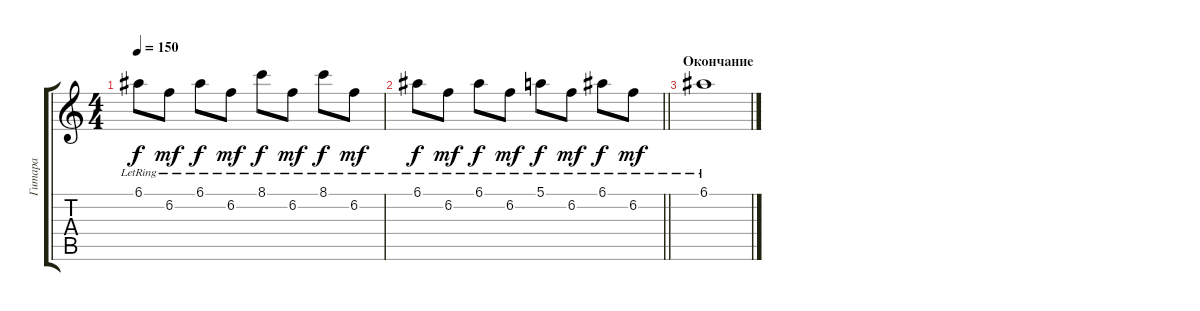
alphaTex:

\track ("Гитара" "Гитара") {instrument overdrivenguitar}
\staff {score tabs}
\tuning (E4 B3 G3 D3 A2 E2) {hide}
\ts (4 4)
\tempo 150
\clef g2
\ks c
6.1{lr}.8{dy f} 6.2{lr}.8{dy mf} 6.1{lr}.8{dy f} 6.2{lr}.8{dy mf} 8.1{lr}.8{dy f} 6.2{lr}.8{dy mf} 8.1{lr}.8{dy f} 6.2{lr}.8{dy mf} |
\barLineRight lightlight
6.1{lr}.8{dy f} 6.2{lr}.8{dy mf} 6.1{lr}.8{dy f} 6.2{lr}.8{dy mf} 5.1{lr}.8{dy f} 6.2{lr}.8{dy mf} 6.1{lr}.8{dy f} 6.2{lr}.8{dy mf} |
\section ("" "Окончание")
6.1{lr}.1
